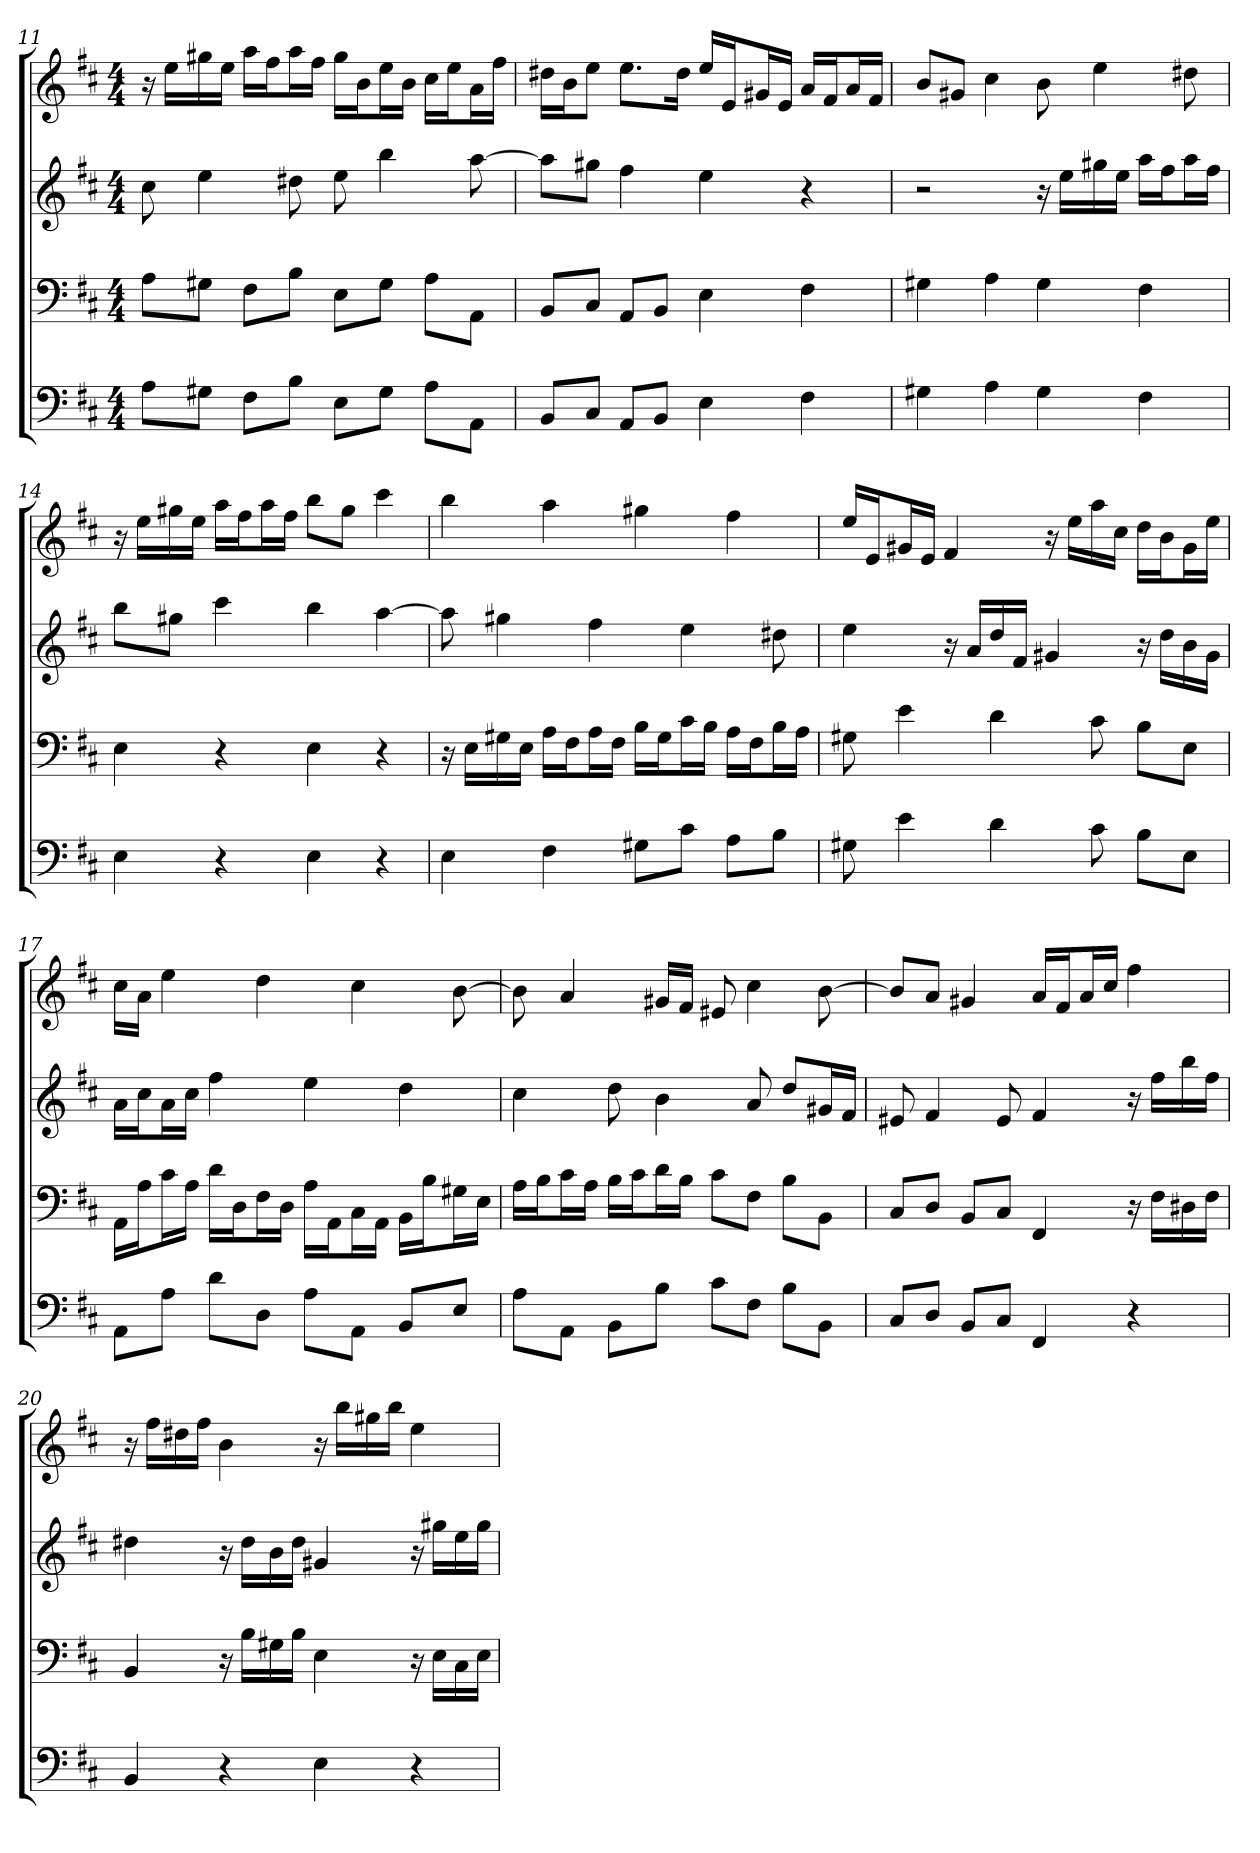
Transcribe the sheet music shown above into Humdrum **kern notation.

**kern	**kern	**kern	**kern
*part4	*part3	*part2	*part1
*staff4	*staff3	*staff2	*staff1
*k[f#c#]	*k[f#c#]	*k[f#c#]	*k[f#c#]
*D:	*D:	*D:	*D:
*M4/4	*M4/4	*M4/4	*M4/4
=11	=11	=11	=11
8AL	8AL	8cc#	16r
.	.	.	16eeLL
8G#XJ	8G#XJ	4ee	16gg#X
.	.	.	16eeJJ
8F#L	8F#L	.	16aaLL
.	.	.	16ff#J
8BJ	8BJ	8dd#X	16aaL
.	.	.	16ff#JJ
8EL	8EL	8ee	16gg#LL
.	.	.	16bJ
8G#J	8G#J	4bb	16eeL
.	.	.	16bJJ
8AL	8AL	.	16cc#LL
.	.	.	16eeJ
8AAJ	8AAJ	[8aa	16aL
.	.	.	16ff#JJ
=12	=12	=12	=12
8BBL	8BBL	8aaL]	16dd#XLL
.	.	.	16bJ
8C#J	8C#J	8gg#XJ	8eeJ
8AAL	8AAL	4ff#	8.eeL
8BBJ	8BBJ	.	.
.	.	.	16dd#Jk
4E	4E	4ee	16eeLL
.	.	.	16eJ
.	.	.	16g#XL
.	.	.	16eJJ
4F#	4F#	4r	16aLL
.	.	.	16f#J
.	.	.	16aL
.	.	.	16f#JJ
=13	=13	=13	=13
4G#X	4G#X	2r	8bL
.	.	.	8g#XJ
4A	4A	.	4cc#
4G#	4G#	16r	8b
.	.	16eeLL	.
.	.	16gg#X	4ee
.	.	16eeJJ	.
4F#	4F#	16aaLL	.
.	.	16ff#J	.
.	.	16aaL	8dd#X
.	.	16ff#JJ	.
=14	=14	=14	=14
4E	4E	8bbL	16r
.	.	.	16eeLL
.	.	8gg#XJ	16gg#X
.	.	.	16eeJJ
4r	4r	4ccc#	16aaLL
.	.	.	16ff#J
.	.	.	16aaL
.	.	.	16ff#JJ
4E	4E	4bb	8bbL
.	.	.	8gg#J
4r	4r	[4aa	4ccc#
=15	=15	=15	=15
4E	16r	8aa]	4bb
.	16ELL	.	.
.	16G#X	4gg#X	.
.	16EJJ	.	.
4F#	16ALL	.	4aa
.	16F#J	.	.
.	16AL	4ff#	.
.	16F#JJ	.	.
8G#XL	16BLL	.	4gg#X
.	16G#J	.	.
8c#J	16c#L	4ee	.
.	16BJJ	.	.
8AL	16ALL	.	4ff#
.	16F#J	.	.
8BJ	16BL	8dd#X	.
.	16AJJ	.	.
=16	=16	=16	=16
8G#X	8G#X	4ee	16eeLL
.	.	.	16eJ
4e	4e	.	16g#XL
.	.	.	16eJJ
.	.	16r	4f#
.	.	16aLL	.
4d	4d	16dd	.
.	.	16f#JJ	.
.	.	4g#X	16r
.	.	.	16eeLL
8c#	8c#	.	16aa
.	.	.	16cc#JJ
8BL	8BL	16r	16ddLL
.	.	16ddLL	16bJ
8EJ	8EJ	16b	16g#L
.	.	16g#JJ	16eeJJ
=17	=17	=17	=17
8AAL	16AALL	16aLL	16cc#LL
.	16AJ	16cc#J	16aJJ
8AJ	16c#L	16aL	4ee
.	16AJJ	16cc#JJ	.
8dL	16dLL	4ff#	.
.	16DJ	.	.
8DJ	16F#L	.	4dd
.	16DJJ	.	.
8AL	16ALL	4ee	.
.	16AAJ	.	.
8AAJ	16C#L	.	4cc#
.	16AAJJ	.	.
8BBL	16BBLL	4dd	.
.	16BJ	.	.
8EJ	16G#XL	.	[8b
.	16EJJ	.	.
=18	=18	=18	=18
8AL	16ALL	4cc#	8b]
.	16BJ	.	.
8AAJ	16c#L	.	4a
.	16AJJ	.	.
8BBL	16BLL	8dd	.
.	16c#J	.	.
8BJ	16dL	4b	16g#XLL
.	16BJJ	.	16f#JJ
8c#L	8c#L	.	8e#X
8F#J	8F#J	8a	4cc#
8BL	8BL	8ddL	.
8BBJ	8BBJ	16g#XL	[8b
.	.	16f#JJ	.
=19	=19	=19	=19
8C#L	8C#L	8e#X	8bL]
8DJ	8DJ	4f#	8aJ
8BBL	8BBL	.	4g#X
8C#J	8C#J	8e#	.
4FF#	4FF#	4f#	16aLL
.	.	.	16f#J
.	.	.	16aL
.	.	.	16cc#JJ
4r	16r	16r	4ff#
.	16F#LL	16ff#LL	.
.	16D#X	16bb	.
.	16F#JJ	16ff#JJ	.
=20	=20	=20	=20
4BB	4BB	4dd#X	16r
.	.	.	16ff#LL
.	.	.	16dd#X
.	.	.	16ff#JJ
4r	16r	16r	4b
.	16BLL	16dd#LL	.
.	16G#X	16b	.
.	16BJJ	16dd#JJ	.
4E	4E	4g#X	16r
.	.	.	16bbLL
.	.	.	16gg#X
.	.	.	16bbJJ
4r	16r	16r	4ee
.	16ELL	16gg#XLL	.
.	16C#	16ee	.
.	16EJJ	16gg#JJ	.
=	=	=	=
*-	*-	*-	*-
